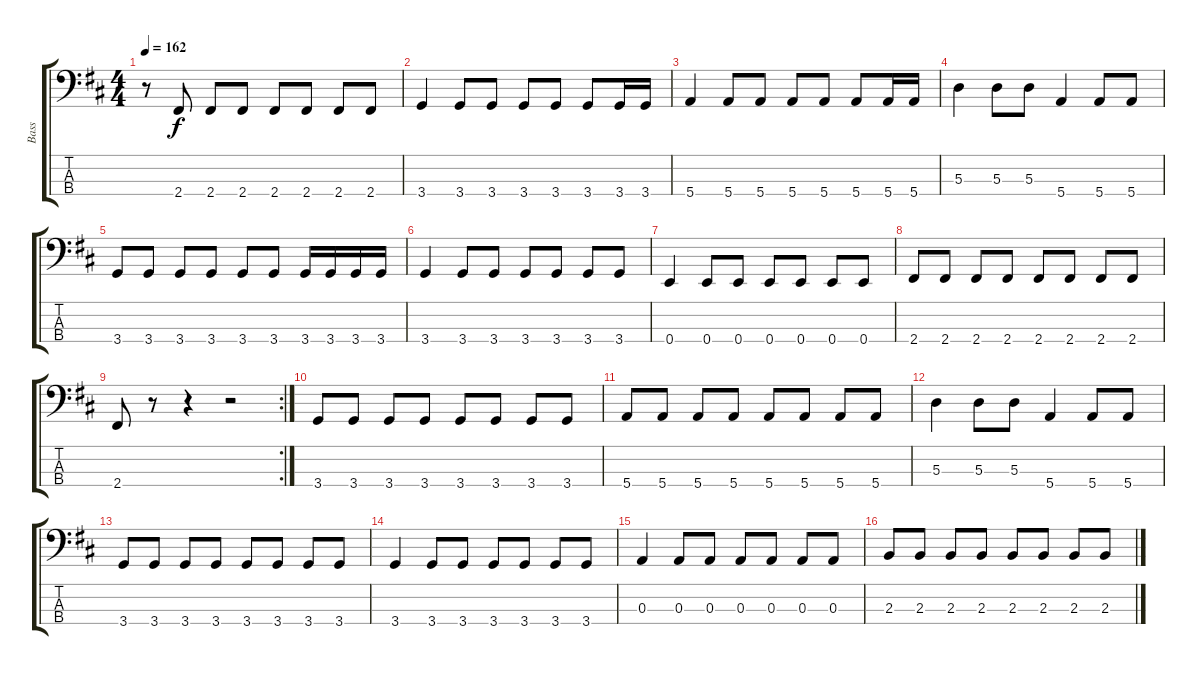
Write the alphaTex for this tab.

\track ("Bass" "Bass") {instrument electricbasspick}
\staff {score tabs}
\tuning (G2 D2 A1 E1) {hide}
\ts (4 4)
\tempo 162
\clef f4
\ks d
r.8{dy f} 2.4.8 2.4.8 2.4.8 2.4.8 2.4.8 2.4.8 2.4.8 |
3.4.4 3.4.8 3.4.8 3.4.8 3.4.8 3.4.8 3.4.16 3.4.16 |
5.4.4 5.4.8 5.4.8 5.4.8 5.4.8 5.4.8 5.4.16 5.4.16 |
5.3.4 5.3.8 5.3.8 5.4.4 5.4.8 5.4.8 |
3.4.8 3.4.8 3.4.8 3.4.8 3.4.8 3.4.8 3.4.16 3.4.16 3.4.16 3.4.16 |
3.4.4 3.4.8 3.4.8 3.4.8 3.4.8 3.4.8 3.4.8 |
0.4.4 0.4.8 0.4.8 0.4.8 0.4.8 0.4.8 0.4.8 |
2.4.8 2.4.8 2.4.8 2.4.8 2.4.8 2.4.8 2.4.8 2.4.8 |
\rc 2
2.4.8 r.8 r.4 r.2 |
3.4.8 3.4.8 3.4.8 3.4.8 3.4.8 3.4.8 3.4.8 3.4.8 |
5.4.8 5.4.8 5.4.8 5.4.8 5.4.8 5.4.8 5.4.8 5.4.8 |
5.3.4 5.3.8 5.3.8 5.4.4 5.4.8 5.4.8 |
3.4.8 3.4.8 3.4.8 3.4.8 3.4.8 3.4.8 3.4.8 3.4.8 |
3.4.4 3.4.8 3.4.8 3.4.8 3.4.8 3.4.8 3.4.8 |
0.3.4 0.3.8 0.3.8 0.3.8 0.3.8 0.3.8 0.3.8 |
2.3.8 2.3.8 2.3.8 2.3.8 2.3.8 2.3.8 2.3.8 2.3.8
